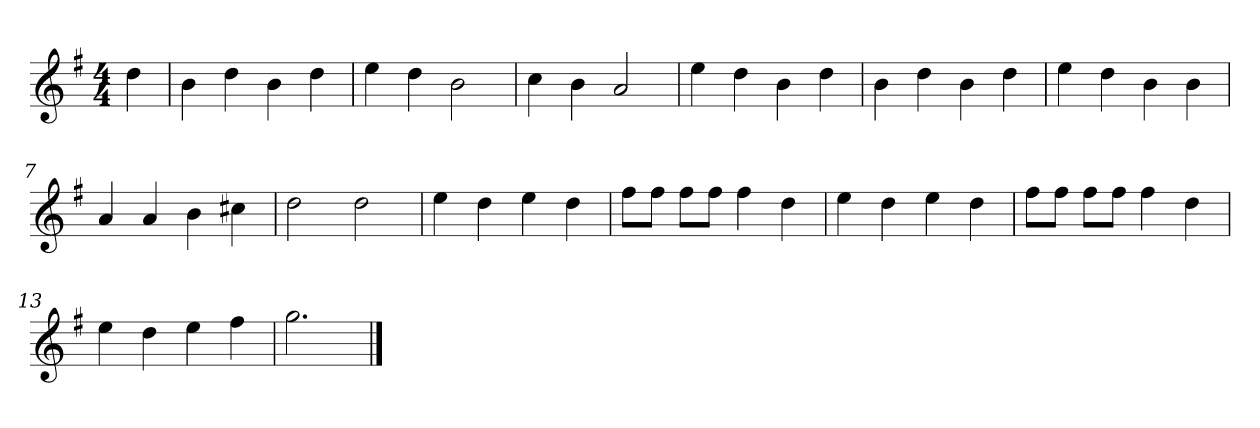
**kern
*part1
*staff1
*k[f#]
*M4/4
*MM120
=
4dd
=1
4b
4dd
4b
4dd
=2
4ee
4dd
2b
=3
4cc
4b
2a
=4
4ee
4dd
4b
4dd
=5
4b
4dd
4b
4dd
=6
4ee
4dd
4b
4b
=7
4a
4a
4b
4cc#X
=8
2dd
2dd
=9
4ee
4dd
4ee
4dd
=10
8ff#L
8ff#J
8ff#L
8ff#J
4ff#
4dd
=11
4ee
4dd
4ee
4dd
=12
8ff#L
8ff#J
8ff#L
8ff#J
4ff#
4dd
=13
4ee
4dd
4ee
4ff#
=14
2.gg
==
*-
